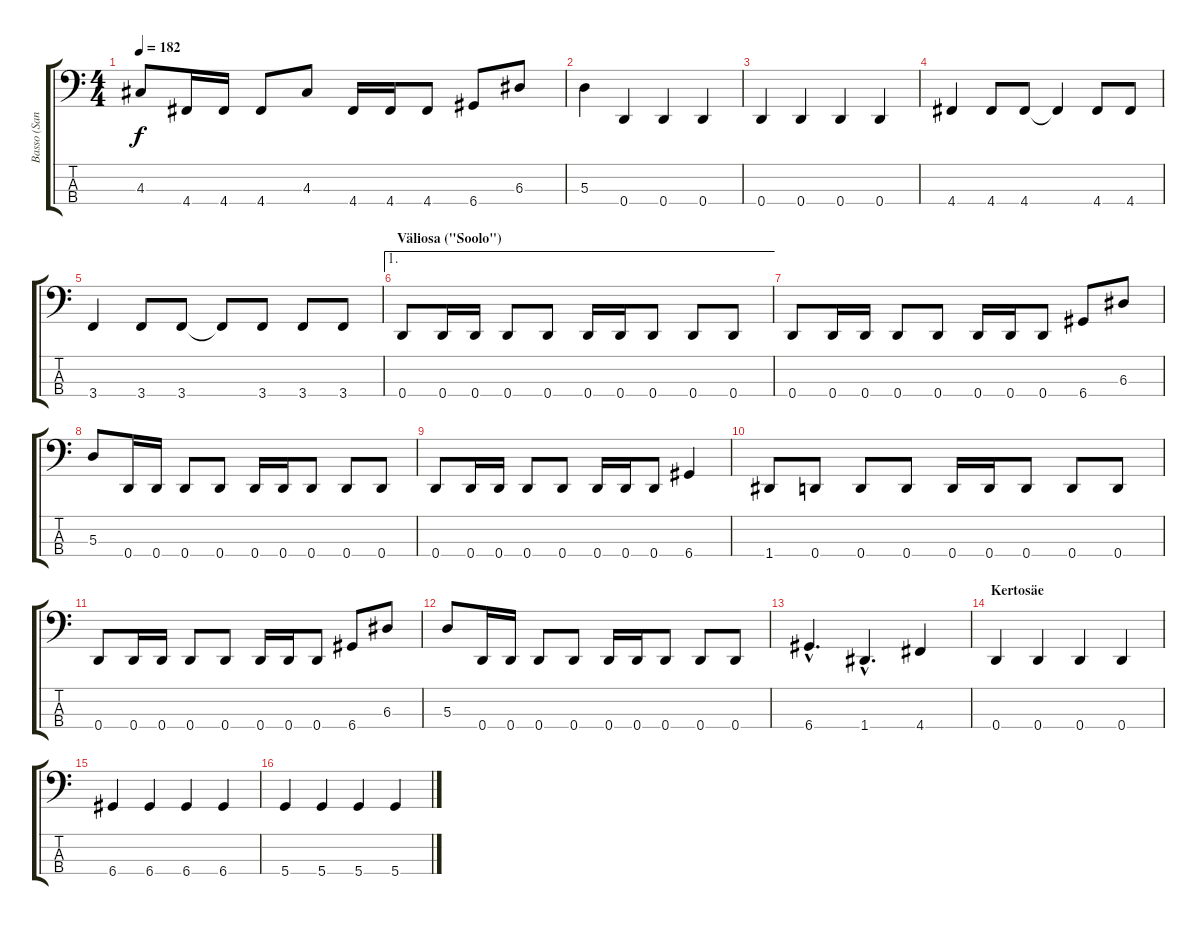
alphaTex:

\track ("Basso (Santtu)" "Basso (San") {instrument electricbasspick}
\staff {score tabs}
\tuning (G2 D2 A1 D1) {hide}
\ts (4 4)
\tempo 182
\clef f4
\ks c
4.3.8{dy f} 4.4.16 4.4.16 4.4.8 4.3.8 4.4.16 4.4.16 4.4.8 6.4.8 6.3.8 |
5.3.4 0.4.4 0.4.4 0.4.4 |
0.4.4 0.4.4 0.4.4 0.4.4 |
4.4.4 4.4.8 4.4.8 4.4{t}.4 4.4.8 4.4.8 |
3.4.4 3.4.8 3.4.8 3.4{t}.8 3.4.8 3.4.8 3.4.8 |
\ae 1
\section ("" "Väliosa (\"Soolo\")")
0.4.8 0.4.16 0.4.16 0.4.8 0.4.8 0.4.16 0.4.16 0.4.8 0.4.8 0.4.8 |
0.4.8 0.4.16 0.4.16 0.4.8 0.4.8 0.4.16 0.4.16 0.4.8 6.4.8 6.3.8 |
5.3.8 0.4.16 0.4.16 0.4.8 0.4.8 0.4.16 0.4.16 0.4.8 0.4.8 0.4.8 |
0.4.8 0.4.16 0.4.16 0.4.8 0.4.8 0.4.16 0.4.16 0.4.8 6.4.4 |
1.4.8 0.4.8 0.4.8 0.4.8 0.4.16 0.4.16 0.4.8 0.4.8 0.4.8 |
0.4.8 0.4.16 0.4.16 0.4.8 0.4.8 0.4.16 0.4.16 0.4.8 6.4.8 6.3.8 |
5.3.8 0.4.16 0.4.16 0.4.8 0.4.8 0.4.16 0.4.16 0.4.8 0.4.8 0.4.8 |
6.4{hac}.4{d} 1.4{hac}.4{d} 4.4.4 |
\section ("" "Kertosäe")
0.4.4 0.4.4 0.4.4 0.4.4 |
6.4.4 6.4.4 6.4.4 6.4.4 |
5.4.4 5.4.4 5.4.4 5.4.4
